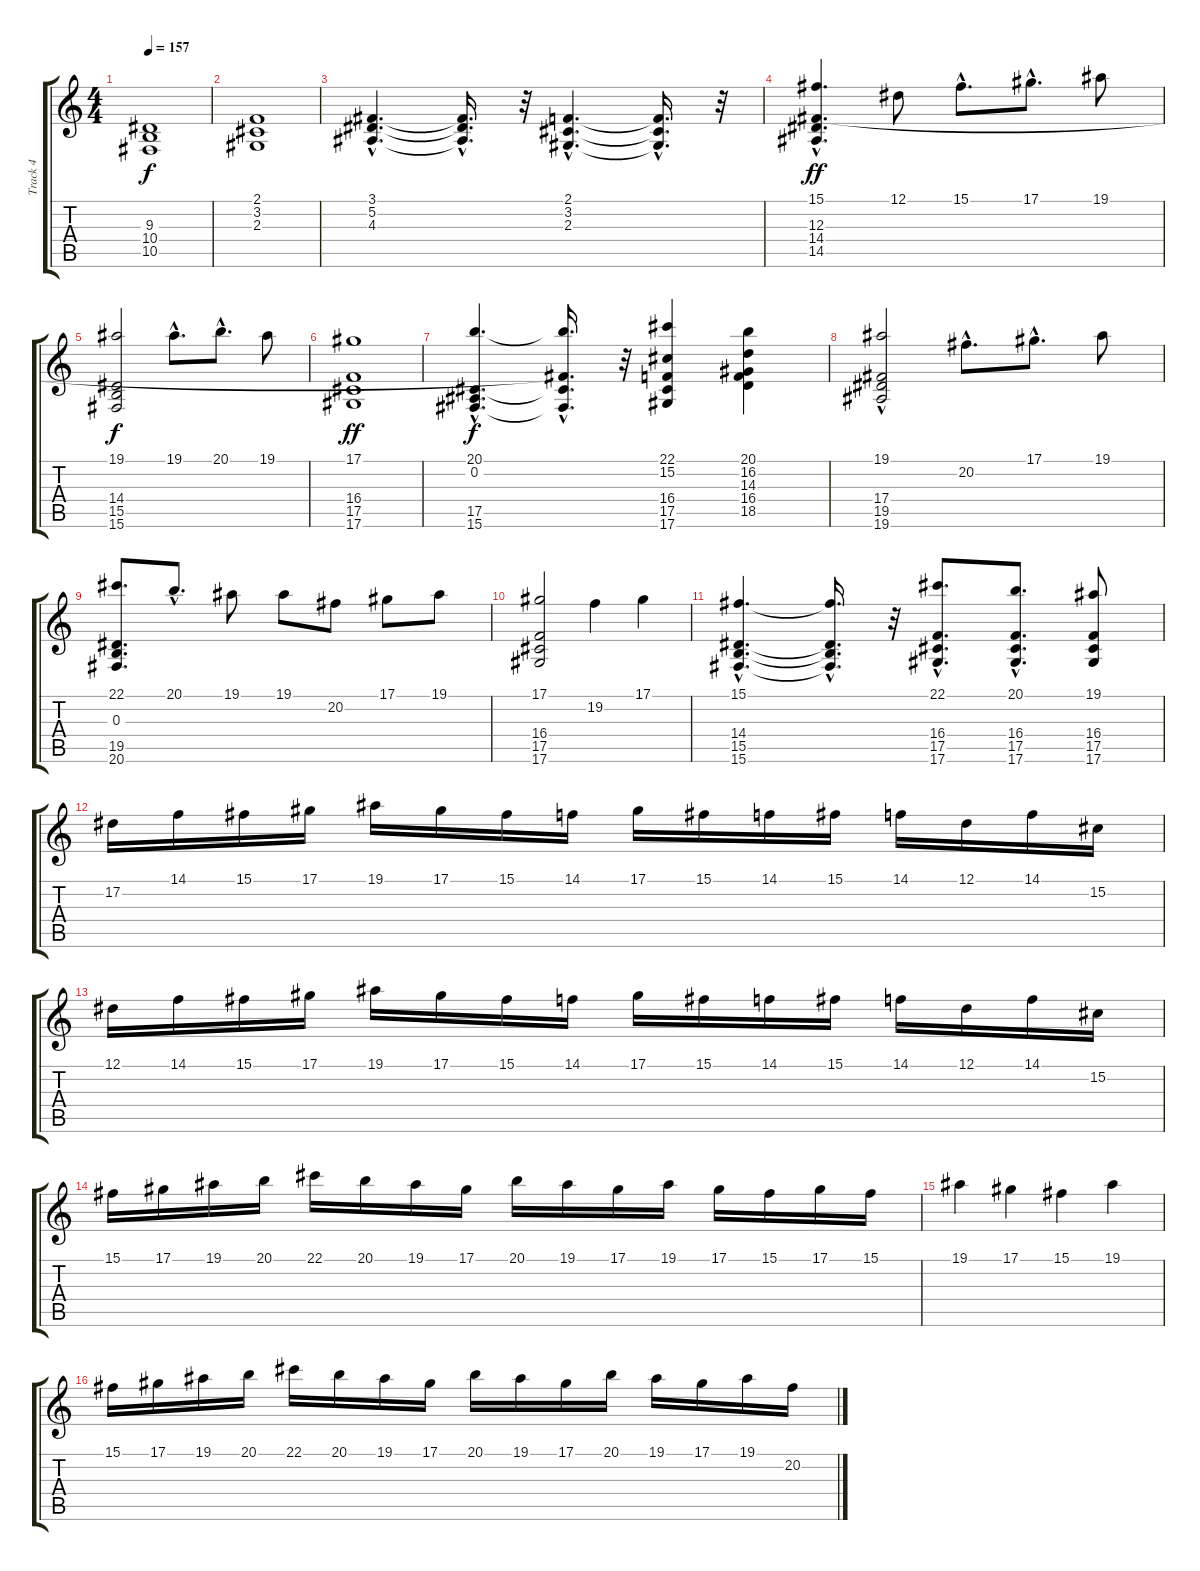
\track ("Track 4" "Track 4") {instrument stringensemble1}
\staff {score tabs}
\tuning (Eb4 Bb3 Gb3 Db3 Ab2 Eb2) {hide}
\ts (4 4)
\tempo 157
\clef g2
\ks c
(9.3 10.4 10.5).1{dy f} |
(2.1 3.2 2.3).1 |
(3.1{hac} 5.2{hac} 4.3{hac}).4{d} (3.1{hac t} 5.2{hac t} 4.3{hac t}).16{d} r.32 (2.1{hac} 3.2{hac} 2.3{hac}).4{d} (2.1{hac t} 3.2{hac t} 2.3{hac t}).16{d} r.32 |
(15.1{hac} 12.3 14.4 14.5).4{d dy ff} 12.1.8 15.1{hac}.8{d} 17.1{hac}.8{d} 19.1.8 |
(19.1 14.4 15.5 15.6).2{dy f} 19.1{hac}.8{d} 20.1{hac}.8{d} 19.1.8 |
(17.1 16.4 17.5 17.6).1{dy ff} |
(20.1{hac} 0.2{hac} 17.5{hac} 15.6{hac}).4{d dy f} (20.1{hac t} 12.3{hac t} 17.5{hac t} 15.6{hac t}).16{d} r.32 (22.1 15.2 16.4 17.5 17.6).4 (20.1 16.2 14.3 16.4 18.5).4 |
(19.1{hac} 17.4 19.5 19.6).2 20.2{hac}.8{d} 17.1{hac}.8{d} 19.1.8 |
(22.1 0.3 19.5 20.6).8{d} 20.1{hac}.8{d} 19.1.8 19.1.8 20.2.8 17.1.8 19.1.8 |
(17.1 16.4 17.5 17.6).2 19.2.4 17.1.4 |
(15.1{hac} 14.4{hac} 15.5{hac} 15.6{hac}).4{d} (15.1{hac t} 14.4{hac t} 15.5{hac t} 15.6{hac t}).16{d} r.32 (22.1{hac} 16.4{hac} 17.5{hac} 17.6{hac}).8{d} (20.1{hac} 16.4{hac} 17.5{hac} 17.6{hac}).8{d} (19.1 16.4 17.5 17.6).8 |
17.2.16 14.1.16 15.1.16 17.1.16 19.1.16 17.1.16 15.1.16 14.1.16 17.1.16 15.1.16 14.1.16 15.1.16 14.1.16 12.1.16 14.1.16 15.2.16 |
12.1.16 14.1.16 15.1.16 17.1.16 19.1.16 17.1.16 15.1.16 14.1.16 17.1.16 15.1.16 14.1.16 15.1.16 14.1.16 12.1.16 14.1.16 15.2.16 |
15.1.16 17.1.16 19.1.16 20.1.16 22.1.16 20.1.16 19.1.16 17.1.16 20.1.16 19.1.16 17.1.16 19.1.16 17.1.16 15.1.16 17.1.16 15.1.16 |
19.1.4 17.1.4 15.1.4 19.1.4 |
15.1.16 17.1.16 19.1.16 20.1.16 22.1.16 20.1.16 19.1.16 17.1.16 20.1.16 19.1.16 17.1.16 20.1.16 19.1.16 17.1.16 19.1.16 20.2.16
